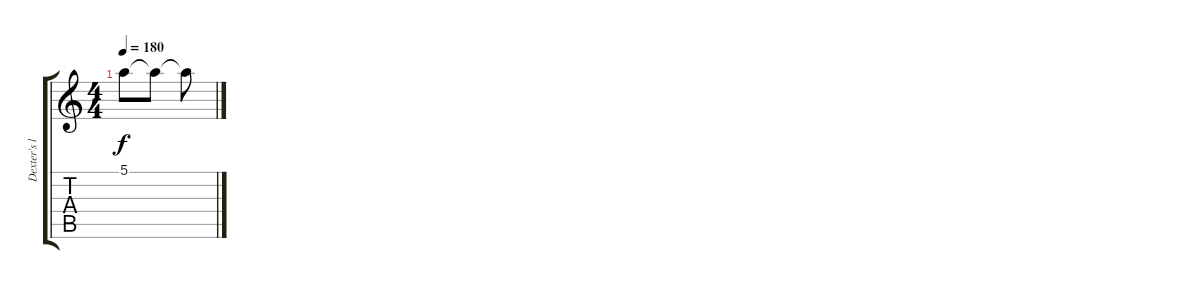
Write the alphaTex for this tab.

\track ("Dexter's lyrics" "Dexter's l") {instrument acousticbass}
\staff {score tabs}
\tuning (E4 B3 G3 D3 A2 E2) {hide}
\ts (4 4)
\tempo 180
\clef g2
\ks c
5.1.8{dy f} 5.1{t}.8 5.1{t}.8
